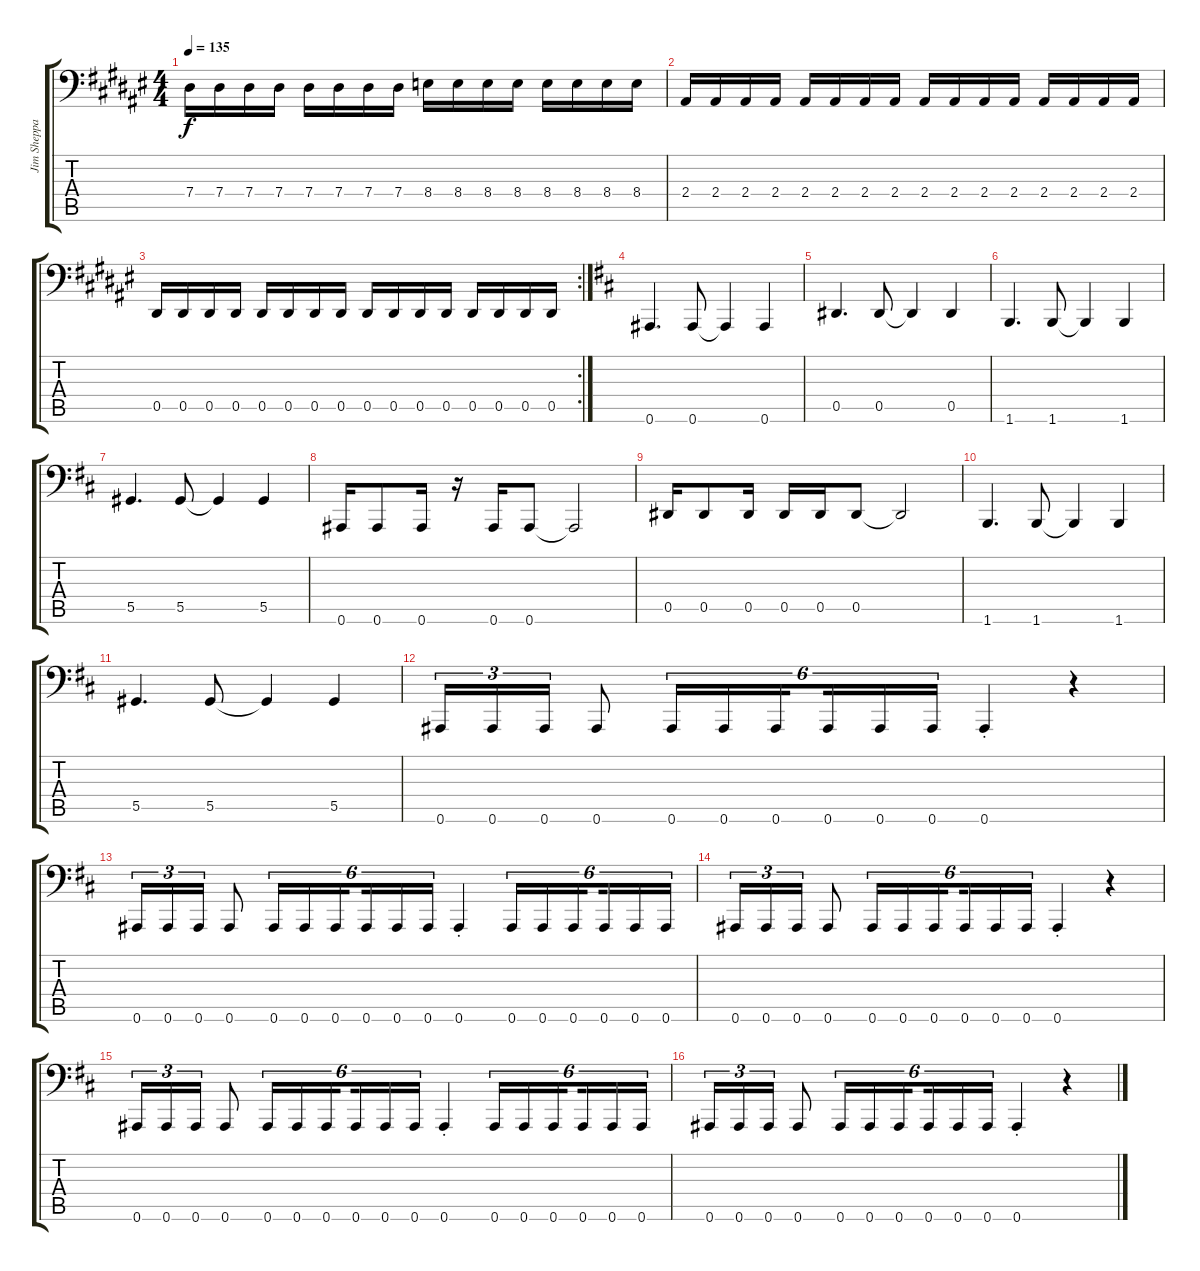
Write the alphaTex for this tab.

\track ("Jim Sheppard" "Jim Sheppa") {instrument electricbassfinger}
\staff {score tabs}
\tuning (B2 Gb2 Db2 Ab1 Eb1 Bb0) {hide}
\ts (4 4)
\tempo 135
\clef f4
\ks f#
7.4.16{dy f} 7.4.16 7.4.16 7.4.16 7.4.16 7.4.16 7.4.16 7.4.16 8.4.16 8.4.16 8.4.16 8.4.16 8.4.16 8.4.16 8.4.16 8.4.16 |
2.4.16 2.4.16 2.4.16 2.4.16 2.4.16 2.4.16 2.4.16 2.4.16 2.4.16 2.4.16 2.4.16 2.4.16 2.4.16 2.4.16 2.4.16 2.4.16 |
\rc 2
0.5.16 0.5.16 0.5.16 0.5.16 0.5.16 0.5.16 0.5.16 0.5.16 0.5.16 0.5.16 0.5.16 0.5.16 0.5.16 0.5.16 0.5.16 0.5.16 |
\ks d
0.6.4{d} 0.6.8 0.6{t}.4 0.6.4 |
0.5.4{d} 0.5.8 0.5{t}.4 0.5.4 |
1.6.4{d} 1.6.8 1.6{t}.4 1.6.4 |
5.5.4{d} 5.5.8 5.5{t}.4 5.5.4 |
0.6.16 0.6.8 0.6.16 r.16 0.6.16 0.6.8 0.6{t}.2 |
0.5.16 0.5.8 0.5.16 0.5.16 0.5.16 0.5.8 0.5{t}.2 |
1.6.4{d} 1.6.8 1.6{t}.4 1.6.4 |
5.5.4{d} 5.5.8 5.5{t}.4 5.5.4 |
0.6.16{tu (3 2)} 0.6.16{tu (3 2)} 0.6.16{tu (3 2)} 0.6.8 0.6.16{tu (6 4)} 0.6.16{tu (6 4)} 0.6.16{tu (6 4) beam splitsecondary} 0.6.16{tu (6 4)} 0.6.16{tu (6 4)} 0.6.16{tu (6 4)} 0.6{st}.4 r.4 |
0.6.16{tu (3 2)} 0.6.16{tu (3 2)} 0.6.16{tu (3 2)} 0.6.8 0.6.16{tu (6 4)} 0.6.16{tu (6 4)} 0.6.16{tu (6 4) beam splitsecondary} 0.6.16{tu (6 4)} 0.6.16{tu (6 4)} 0.6.16{tu (6 4)} 0.6{st}.4 0.6.16{tu (6 4)} 0.6.16{tu (6 4)} 0.6.16{tu (6 4) beam splitsecondary} 0.6.16{tu (6 4)} 0.6.16{tu (6 4)} 0.6.16{tu (6 4)} |
0.6.16{tu (3 2)} 0.6.16{tu (3 2)} 0.6.16{tu (3 2)} 0.6.8 0.6.16{tu (6 4)} 0.6.16{tu (6 4)} 0.6.16{tu (6 4) beam splitsecondary} 0.6.16{tu (6 4)} 0.6.16{tu (6 4)} 0.6.16{tu (6 4)} 0.6{st}.4 r.4 |
0.6.16{tu (3 2)} 0.6.16{tu (3 2)} 0.6.16{tu (3 2)} 0.6.8 0.6.16{tu (6 4)} 0.6.16{tu (6 4)} 0.6.16{tu (6 4) beam splitsecondary} 0.6.16{tu (6 4)} 0.6.16{tu (6 4)} 0.6.16{tu (6 4)} 0.6{st}.4 0.6.16{tu (6 4)} 0.6.16{tu (6 4)} 0.6.16{tu (6 4) beam splitsecondary} 0.6.16{tu (6 4)} 0.6.16{tu (6 4)} 0.6.16{tu (6 4)} |
0.6.16{tu (3 2)} 0.6.16{tu (3 2)} 0.6.16{tu (3 2)} 0.6.8 0.6.16{tu (6 4)} 0.6.16{tu (6 4)} 0.6.16{tu (6 4) beam splitsecondary} 0.6.16{tu (6 4)} 0.6.16{tu (6 4)} 0.6.16{tu (6 4)} 0.6{st}.4 r.4
